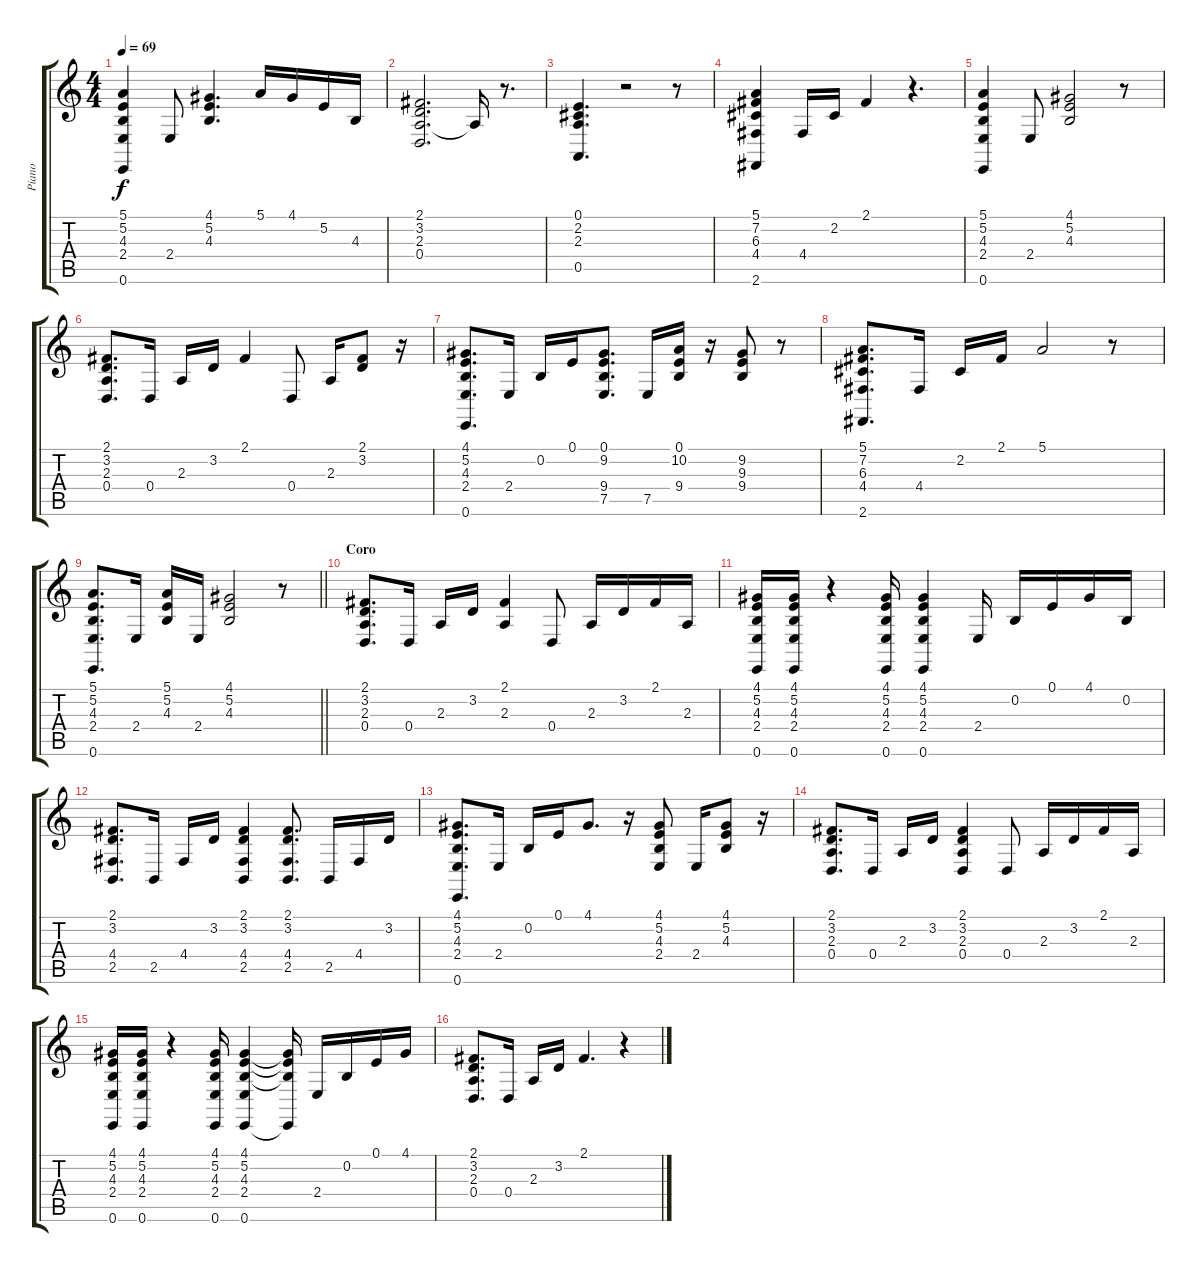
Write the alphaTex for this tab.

\track ("Piano" "Piano") {instrument acousticgrandpiano}
\staff {score tabs}
\tuning (E4 B3 G3 D3 A2 E2) {hide}
\ts (4 4)
\tempo 69
\clef g2
\ks c
(5.1 5.2 4.3 2.4 0.6).4{dy f} 2.4.8 (4.1 5.2 4.3).4{d} 5.1.16 4.1.16 5.2.16 4.3.16 |
(2.1 3.2 2.3 0.4).2{d} 2.3{t}.16 r.8{d} |
(0.1 2.2 2.3 0.5).4{d} r.2 r.8 |
(5.1 7.2 6.3 4.4 2.6).4 4.4.16 2.2.16 2.1.4 r.4{d} |
(5.1 5.2 4.3 2.4 0.6).4 2.4.8 (4.1 5.2 4.3).2 r.8 |
(2.1 3.2 2.3 0.4).8{d} 0.4.16 2.3.16 3.2.16 2.1.4 0.4.8 2.3.16 (2.1 3.2).8 r.16 |
(4.1 5.2 4.3 2.4 0.6).8{d} 2.4.16 0.2.16 0.1.16 (0.1 9.2 9.4 7.5).8{d} 7.5.16 (0.1 10.2 9.4).16 r.16 (9.2 9.3 9.4).8 r.8 |
(5.1 7.2 6.3 4.4 2.6).8{d} 4.4.16 2.2.16 2.1.16 5.1.2 r.8 |
\barLineRight lightlight
(5.1 5.2 4.3 2.4 0.6).8{d} 2.4.16 (5.1 5.2 4.3).16 2.4.16 (4.1 5.2 4.3).2 r.8 |
\section ("" "Coro")
(2.1 3.2 2.3 0.4).8{d} 0.4.16 2.3.16 3.2.16 (2.1 2.3).4 0.4.8 2.3.16 3.2.16 2.1.16 2.3.16 |
(4.1 5.2 4.3 2.4 0.6).16 (4.1 5.2 4.3 2.4 0.6).16 r.4 (4.1 5.2 4.3 2.4 0.6).16 (4.1 5.2 4.3 2.4 0.6).4 2.4.16 0.2.16 0.1.16 4.1.16 0.2.16 |
(2.1 3.2 4.4 2.5).8{d} 2.5.16 4.4.16 3.2.16 (2.1 3.2 4.4 2.5).4 (2.1 3.2 4.4 2.5).8{d} 2.5.16 4.4.16 3.2.16 |
(4.1 5.2 4.3 2.4 0.6).8{d} 2.4.16 0.2.16 0.1.16 4.1.8{d} r.16 (4.1 5.2 4.3 2.4).8 2.4.16 (4.1 5.2 4.3).8 r.16 |
(2.1 3.2 2.3 0.4).8{d} 0.4.16 2.3.16 3.2.16 (2.1 3.2 2.3 0.4).4 0.4.8 2.3.16 3.2.16 2.1.16 2.3.16 |
(4.1 5.2 4.3 2.4 0.6).16 (4.1 5.2 4.3 2.4 0.6).16 r.4 (4.1 5.2 4.3 2.4 0.6).16 (4.1 5.2 4.3 2.4 0.6).4 (4.1{t} 5.2{t} 4.3{t} 0.6{t}).16 2.4.16 0.2.16 0.1.16 4.1.16 |
(2.1 3.2 2.3 0.4).8{d} 0.4.16 2.3.16 3.2.16 2.1.4{d} r.4
